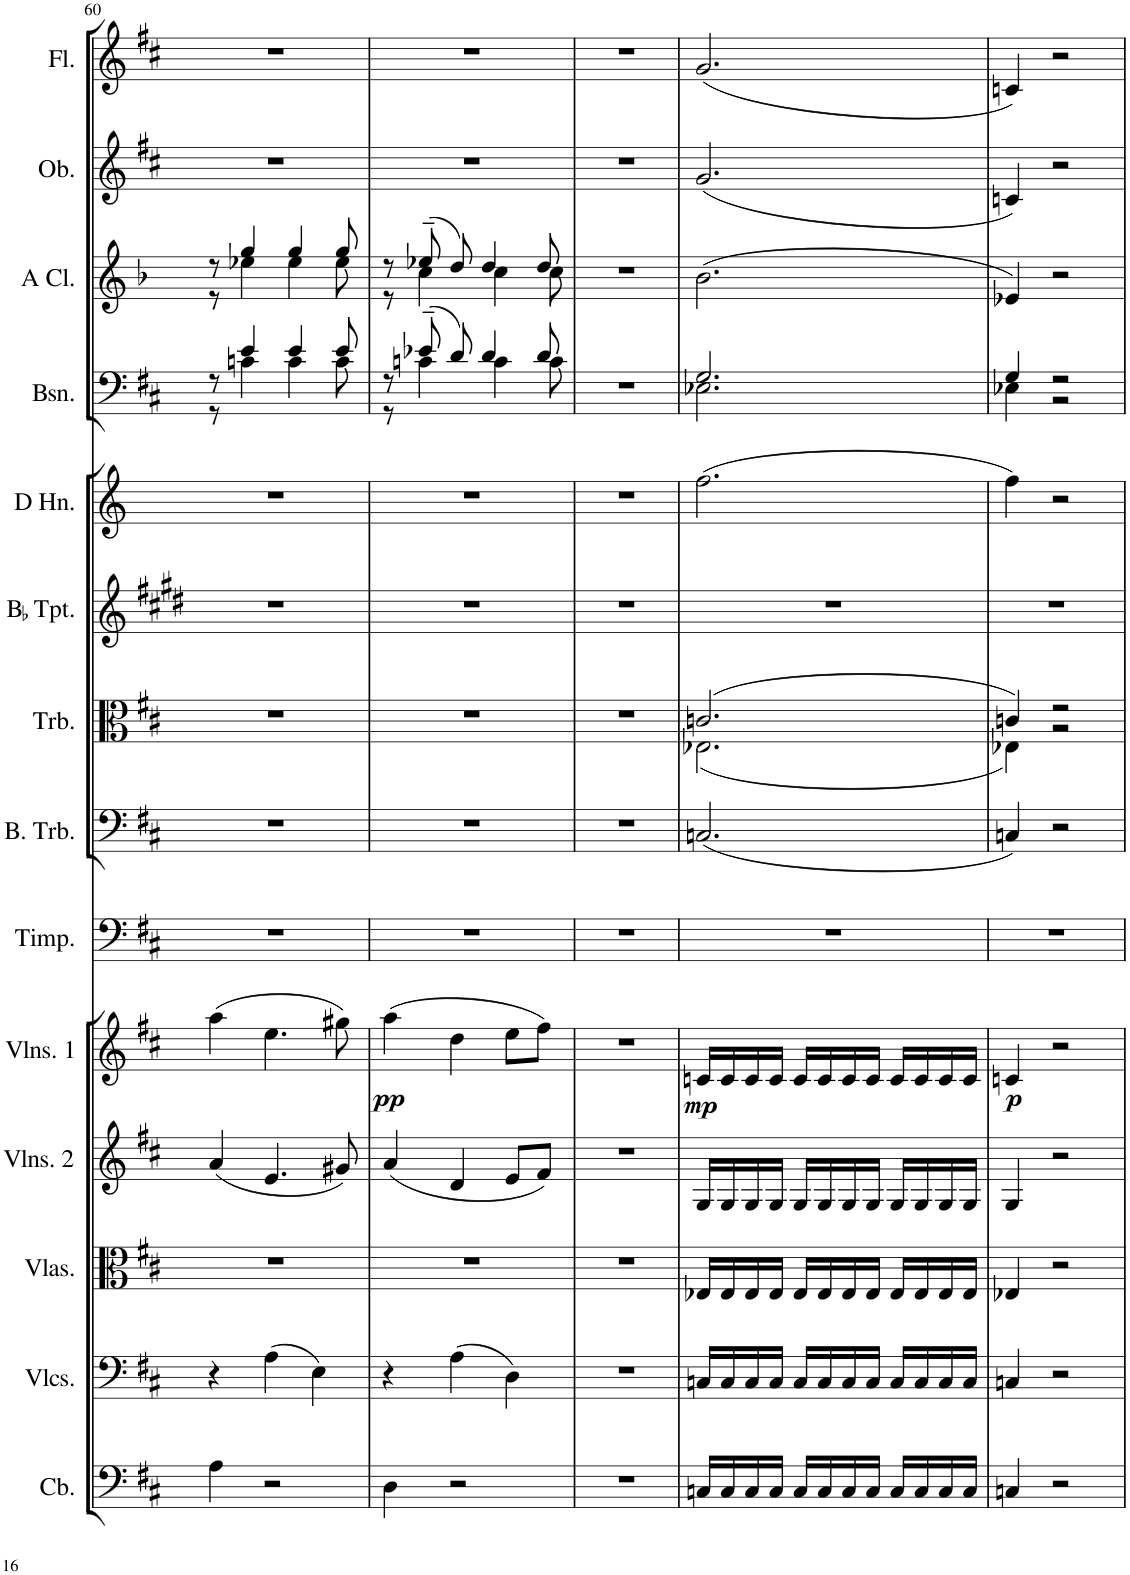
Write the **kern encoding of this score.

**kern	**kern	**kern	**kern	**kern	**dynam	**kern	**kern	**kern	**kern	**kern	**kern	**kern	**kern	**kern
*part14	*part13	*part12	*part11	*part10	*part10	*part9	*part8	*part7	*part6	*part5	*part4	*part3	*part2	*part1
*staff14	*staff13	*staff12	*staff11	*staff10	*staff10	*staff9	*staff8	*staff7	*staff6	*staff5	*staff4	*staff3	*staff2	*staff1
*I"Contrabass	*I"Violoncellos	*I"Violas	*I"Violins 2	*I"Violins 1	*	*I"Timpani	*I"Bass Trombone	*I"Trombone	*I"BaccidentalFlat Trumpet	*I"D Horn	*I"Bassoon	*I"A Clarinet	*I"Oboe	*I"Flute
*I'Cb.	*I'Vlcs.	*I'Vlas.	*I'Vlns. 2	*I'Vlns. 1	*	*I'Timp.	*I'B. Trb.	*I'Trb.	*I'BaccidentalFlat Tpt.	*I'D Hn.	*I'Bsn.	*I'A Cl.	*I'Ob.	*I'Fl.
!!LO:PB:g=z
*clefF4	*clefF4	*clefC3	*clefG2	*clefG2	*	*clefF4	*clefF4	*clefC3	*clefG2	*clefG2	*clefF4	*clefG2	*clefG2	*clefG2
*Trd7c12	*	*	*	*	*	*	*	*	*Trd1c2	*Trd6c10	*	*Trd2c3	*	*
*k[f#c#]	*k[f#c#]	*k[f#c#]	*k[f#c#]	*k[f#c#]	*	*k[f#c#]	*k[f#c#]	*k[f#c#]	*k[f#c#g#d#]	*k[]	*k[f#c#]	*k[b-]	*k[f#c#]	*k[f#c#]
*M3/4	*M3/4	*M3/4	*M3/4	*M3/4	*	*M3/4	*M3/4	*M3/4	*M3/4	*M3/4	*M3/4	*M3/4	*M3/4	*M3/4
=60	=60	=60	=60	=60	=60	=60	=60	=60	=60	=60	=60	=60	=60	=60
*	*	*	*	*	*	*	*	*	*	*	*^	*^	*	*
4A\	4r	2.r	(4a/	(4aa\	.	2.r	2.r	2.r	2.r	2.r	8r	8r	8r	8r	2.r	2.r
.	.	.	.	.	.	.	.	.	.	.	4e/	4cn\	4gg/	4ee-X\	.	.
2r	(4A\	.	4.e/	4.ee\	.	.	.	.	.	.	.	.	.	.	.	.
.	.	.	.	.	.	.	.	.	.	.	4e/	4c\	4gg/	4ee-\	.	.
.	4E\)	.	.	.	.	.	.	.	.	.	.	.	.	.	.	.
.	.	.	8g#X/)	8gg#X\)	.	.	.	.	.	.	8e/	8c\	8gg/	8ee-\	.	.
=61	=61	=61	=61	=61	=61	=61	=61	=61	=61	=61	=61	=61	=61	=61	=61	=61
!	!	!	!	!	!LO:DY:b	!	!	!	!	!	!	!	!	!	!	!
4D\	4r	2.r	(4a/	(4aa\	pp	2.r	2.r	2.r	2.r	2.r	8r	8r	8r	8r	2.r	2.r
.	.	.	.	.	.	.	.	.	.	.	(8e-X~/	4cn\	(8ee-X~/	4cc\	.	.
2r	(4A\	.	4d/	4dd\	.	.	.	.	.	.	8d/)	.	8dd/)	.	.	.
.	.	.	.	.	.	.	.	.	.	.	4d/	4c\	4dd/	4cc\	.	.
.	4D\)	.	8e/L	8ee\L	.	.	.	.	.	.	.	.	.	.	.	.
.	.	.	8f#/J)	8ff#\J)	.	.	.	.	.	.	8d/	8c\	8dd/	8cc\	.	.
*	*	*	*	*	*	*	*	*	*	*	*v	*v	*	*	*	*
*	*	*	*	*	*	*	*	*	*	*	*	*v	*v	*	*
=62	=62	=62	=62	=62	=62	=62	=62	=62	=62	=62	=62	=62	=62	=62
2.r	2.r	2.r	2.r	2.r	.	2.r	2.r	2.r	2.r	2.r	2.r	2.r	2.r	2.r
=63	=63	=63	=63	=63	=63	=63	=63	=63	=63	=63	=63	=63	=63	=63
*	*	*	*	*	*	*	*	*^	*	*	*^	*	*	*
!	!	!	!	!	!LO:DY:b	!	!	!	!	!	!	!	!	!	!	!
16Cn/LL	16Cn/LL	16E-X/LL	16G/LL	16cn/LL	mp	2.r	(2.Cn/	(2.cn/	(2.E-X\	2.r	(2.ff\	2.G/	2.E-X\	(2.b-\	(2.g/	(2.g/
16C/	16C/	16E-/	16G/	16c/	.	.	.	.	.	.	.	.	.	.	.	.
16C/	16C/	16E-/	16G/	16c/	.	.	.	.	.	.	.	.	.	.	.	.
16C/JJ	16C/JJ	16E-/JJ	16G/JJ	16c/JJ	.	.	.	.	.	.	.	.	.	.	.	.
16C/LL	16C/LL	16E-/LL	16G/LL	16c/LL	.	.	.	.	.	.	.	.	.	.	.	.
16C/	16C/	16E-/	16G/	16c/	.	.	.	.	.	.	.	.	.	.	.	.
16C/	16C/	16E-/	16G/	16c/	.	.	.	.	.	.	.	.	.	.	.	.
16C/JJ	16C/JJ	16E-/JJ	16G/JJ	16c/JJ	.	.	.	.	.	.	.	.	.	.	.	.
16C/LL	16C/LL	16E-/LL	16G/LL	16c/LL	.	.	.	.	.	.	.	.	.	.	.	.
16C/	16C/	16E-/	16G/	16c/	.	.	.	.	.	.	.	.	.	.	.	.
16C/	16C/	16E-/	16G/	16c/	.	.	.	.	.	.	.	.	.	.	.	.
16C/JJ	16C/JJ	16E-/JJ	16G/JJ	16c/JJ	.	.	.	.	.	.	.	.	.	.	.	.
=64	=64	=64	=64	=64	=64	=64	=64	=64	=64	=64	=64	=64	=64	=64	=64	=64
!	!	!	!	!	!LO:DY:b	!	!	!	!	!	!	!	!	!	!	!
4Cn/	4Cn/	4E-X/	4G/	4cn/	p	2.r	4Cn/)	4cn/)	4E-X\)	2.r	4ff\)	4G/	4E-X\	4e-X/)	4cn/)	4cn/)
2r	2r	2r	2r	2r	.	.	2r	2r	2r	.	2r	2r	2r	2r	2r	2r
*	*	*	*	*	*	*	*	*v	*v	*	*	*v	*v	*	*	*
=	=	=	=	=	=	=	=	=	=	=	=	=	=	=
*-	*-	*-	*-	*-	*-	*-	*-	*-	*-	*-	*-	*-	*-	*-
